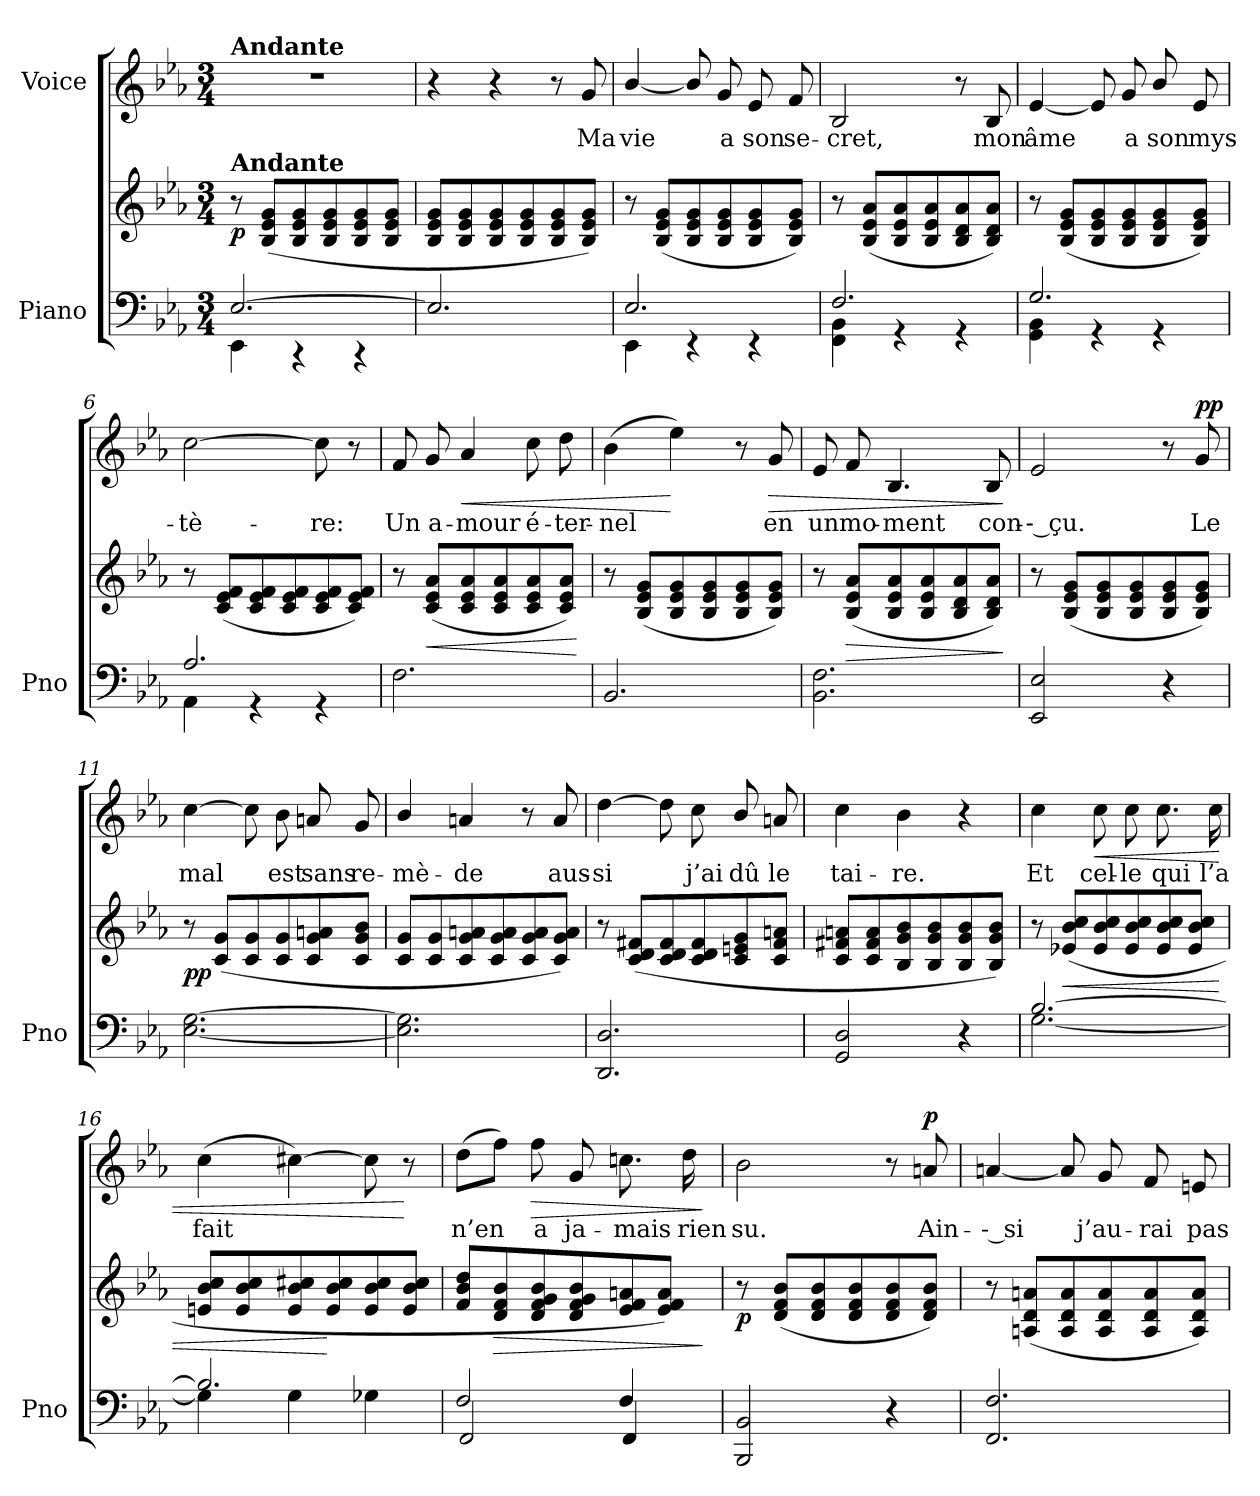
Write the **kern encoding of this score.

**kern	**kern	**dynam	**kern	**text	**dynam
*part2	*part2	*part2	*part1	*part1	*part1
*staff3	*staff2	*staff2/3	*staff1	*staff1	*staff1
*I"Piano	*	*	*I"Voice	*	*
*I'Pno	*	*	*	*	*
*clefF4	*clefG2	*	*clefG2	*	*
*k[b-e-a-]	*k[b-e-a-]	*	*k[b-e-a-]	*	*
*M3/4	*M3/4	*	*M3/4	*	*
*MM52	*MM52	*	*MM52	*	*
=1	=1	=1	=1	=1	=1
*^	*	*	*	*	*
!	!	!	!	!LO:TX:a:B:t=Andante	!	!
!	!	!LO:TX:a:B:t=Andante	!	!	!	!
!	!	!	!LO:DY:b	!	!	!
[2.E-/	4EE-\	8r	p	2.r	.	.
.	.	(<8B-/ 8e-/ 8g/L	.	.	.	.
.	4r	8B-/ 8e-/ 8g/	.	.	.	.
.	.	8B-/ 8e-/ 8g/	.	.	.	.
.	4r	8B-/ 8e-/ 8g/	.	.	.	.
.	.	8B-/ 8e-/ 8g/J	.	.	.	.
*v	*v	*	*	*	*	*
=2	=2	=2	=2	=2	=2
2.E-/]	8B-/ 8e-/ 8g/L	.	4r	.	.
.	8B-/ 8e-/ 8g/	.	.	.	.
.	8B-/ 8e-/ 8g/	.	4r	.	.
.	8B-/ 8e-/ 8g/	.	.	.	.
.	8B-/ 8e-/ 8g/	.	8r	.	.
!	!	!	!	!	!LO:DY:a
!	!	!	!	!	!LO:DY:n=1:a
.	8B-/ 8e-/ 8g/J)	.	8g/	Ma	p other-dynamics
=3	=3	=3	=3	=3	=3
*^	*	*	*	*	*
2.E-/	4EE-\	8r	.	[4b-/	vie	.
.	.	(8B-/ 8e-/ 8g/L	.	.	.	.
.	4r	8B-/ 8e-/ 8g/	.	8b-/]	.	.
.	.	8B-/ 8e-/ 8g/	.	8g/	a	.
.	4r	8B-/ 8e-/ 8g/	.	8e-/	son	.
.	.	8B-/ 8e-/ 8g/J)	.	8f/	se-	.
=4	=4	=4	=4	=4	=4	=4
2.F/	4FF\ 4BB-\	8r	.	2B-/	-cret,	.
.	.	(8B-/ 8e-/ 8a-/L	.	.	.	.
.	4r	8B-/ 8e-/ 8a-/	.	.	.	.
.	.	8B-/ 8e-/ 8a-/	.	.	.	.
.	4r	8B-/ 8d/ 8a-/	.	8r	.	.
.	.	8B-/ 8d/ 8a-/J)	.	8B-/	mon	.
=5	=5	=5	=5	=5	=5	=5
2.G/	4GG\ 4BB-\	8r	.	[4e-/	âme	.
.	.	(8B-/ 8e-/ 8g/L	.	.	.	.
.	4r	8B-/ 8e-/ 8g/	.	8e-/]	.	.
.	.	8B-/ 8e-/ 8g/	.	8g/	a	.
.	4r	8B-/ 8e-/ 8g/	.	8b-/	son	.
.	.	8B-/ 8e-/ 8g/J)	.	8e-/	mys-	.
=6	=6	=6	=6	=6	=6	=6
2.A-/	4AA-\	8r	.	[2cc\	-tè-	.
.	.	(8c/ 8e-/ 8f/L	.	.	.	.
.	4r	8c/ 8e-/ 8f/	.	.	.	.
.	.	8c/ 8e-/ 8f/	.	.	.	.
.	4r	8c/ 8e-/ 8f/	.	8cc\]	-re:	.
.	.	8c/ 8e-/ 8f/J)	.	8r	.	.
*v	*v	*	*	*	*	*
=7	=7	=7	=7	=7	=7
2.F\	8r	.	8f/	Un	.
!	!	!LO:HP:b	!	!	!
.	(8c/ 8e-/ 8a-/L	<	8g/	a-	.
!	!	!	!	!	!LO:HP:b
.	8c/ 8e-/ 8a-/	.	4a-/	-mour	<
.	8c/ 8e-/ 8a-/	.	.	.	.
.	8c/ 8e-/ 8a-/	.	8cc\	é-	.
.	8c/ 8e-/ 8a-/J)	.	8dd\	-ter-	.
.	.	[	.	.	.
=8	=8	=8	=8	=8	=8
2.BB-/	8r	.	(4b-\	-nel	.
.	(8B-/ 8e-/ 8g/L	.	.	.	.
.	8B-/ 8e-/ 8g/	.	4ee-\)	.	[
.	8B-/ 8e-/ 8g/	.	.	.	.
.	8B-/ 8e-/ 8g/	.	8r	.	.
!	!	!	!	!	!LO:HP:b
.	8B-/ 8e-/ 8g/J)	.	8g/	en	>
=9	=9	=9	=9	=9	=9
2.BB-\ 2.F\	8r	.	8e-/	un	.
!	!	!LO:HP:b	!	!	!
.	(8B-/ 8e-/ 8a-/L	>	8f/	mo-	.
.	8B-/ 8e-/ 8a-/	.	4.B-/	-ment	.
.	8B-/ 8e-/ 8a-/	.	.	.	.
.	8B-/ 8d/ 8a-/	.	.	.	.
.	8B-/ 8d/ 8a-/J)	.	8B-/	con-	.
.	.	]	.	.	]
=10	=10	=10	=10	=10	=10
2EE-/ 2E-/	8r	.	2e-/	-- çu.	.
.	(8B-/ 8e-/ 8g/L	.	.	.	.
.	8B-/ 8e-/ 8g/	.	.	.	.
.	8B-/ 8e-/ 8g/	.	.	.	.
4r	8B-/ 8e-/ 8g/	.	8r	.	.
!	!	!	!	!	!LO:DY:a
.	8B-/ 8e-/ 8g/J)	.	8g/	Le	pp
=11	=11	=11	=11	=11	=11
!	!	!LO:DY:b	!	!	!
[2.E-\ [2.G\	8r	pp	[4cc\	mal	.
.	(<8c/ 8g/L	.	.	.	.
.	8c/ 8g/	.	8cc\]	.	.
.	8c/ 8g/	.	8b-\	est	.
.	8c/ 8g/ 8an/	.	8an/	sans	.
.	8c/ 8g/ 8b-/J	.	8g/	re-	.
=12	=12	=12	=12	=12	=12
2.E-\] 2.G\]	8c/ 8g/L	.	4b-/	-mè-	.
.	8c/ 8g/	.	.	.	.
.	8c/ 8g/ 8an/	.	4an/	-de	.
.	8c/ 8g/ 8a/	.	.	.	.
.	8c/ 8g/ 8a/	.	8r	.	.
.	8c/ 8g/ 8a/J)	.	8a/	aus-	.
=13	=13	=13	=13	=13	=13
2.DD/ 2.D/	8r	.	[4dd\	-si	.
.	(<8c/ 8d/ 8f#X/L	.	.	.	.
.	8c/ 8d/ 8f#/	.	8dd\]	.	.
.	8c/ 8d/ 8f#/	.	8cc\	j’ai	.
.	8c/ 8en/ 8g/	.	8b-/	dû	.
.	8c/ 8f#/ 8an/J	.	8an/	le	.
=14	=14	=14	=14	=14	=14
2GG/ 2D/	8c/ 8f#X/ 8an/L	.	4cc\	tai-	.
.	8c/ 8f#/ 8a/	.	.	.	.
.	8B-/ 8g/ 8b-/	.	4b-\	-re.	.
.	8B-/ 8g/ 8b-/	.	.	.	.
4r	8B-/ 8g/ 8b-/	.	4r	.	.
.	8B-/ 8g/ 8b-/J)	.	.	.	.
=15	=15	=15	=15	=15	=15
*^	*	*	*	*	*
[2.B-/	[2.G\	8r	.	4cc\	Et	.
!	!	!	!LO:HP:b	!	!	!
.	.	(<8e-X/ 8b-/ 8cc/L	<	.	.	.
!	!	!	!	!	!	!LO:HP:b
.	.	8e-/ 8b-/ 8cc/	.	8cc\	cel-	<
.	.	8e-/ 8b-/ 8cc/	.	8cc\	-le	.
.	.	8e-/ 8b-/ 8cc/	.	8.cc\	qui	.
.	.	8e-/ 8b-/ 8cc/J	.	.	.	.
.	.	.	.	16cc\	l’a	.
=16	=16	=16	=16	=16	=16	=16
2.B-/]	4G\]	8en/ 8b-/ 8cc/L	.	(4cc\	fait	.
.	.	8e/ 8b-/ 8cc/	.	.	.	.
.	4G\	8e/ 8b-/ 8cc#X/	.	[4cc#X\)	.	.
.	.	8e/ 8b-/ 8cc#/	[	.	.	.
.	4G-X\	8e/ 8b-/ 8cc#/	.	8cc#\]	.	.
.	.	8e/ 8b-/ 8cc#/J	.	8r	.	[
=17	=17	=17	=17	=17	=17	=17
2F/	2FF/	8f/ 8b-/ 8dd/L	.	(8dd\L	n’en	.
!	!	!	!LO:HP:b	!	!	!
.	.	8d/ 8f/ 8b-/	>	8ff\J)	.	.
!	!	!	!	!	!	!LO:HP:b
.	.	8d/ 8f/ 8g/ 8b-/	.	8ff\	a	>
.	.	8d/ 8f/ 8g/ 8b-/	.	8g/	ja-	.
4F/	4FF/	8e-/ 8f/ 8an/	.	8.ccn\	-mais	.
.	.	8e-/ 8f/ 8a/J)	.	.	.	.
.	.	.	.	16dd\	rien	.
*v	*v	*	*	*	*	*
.	.	]	.	.	]
=18	=18	=18	=18	=18	=18
!	!	!LO:DY:b	!	!	!
2BBB-/ 2BB-/	8r	p	2b-\	su.	.
.	(8d/ 8f/ 8b-/L	.	.	.	.
.	8d/ 8f/ 8b-/	.	.	.	.
.	8d/ 8f/ 8b-/	.	.	.	.
4r	8d/ 8f/ 8b-/	.	8r	.	.
!	!	!	!	!	!LO:DY:a
.	8d/ 8f/ 8b-/J)	.	8an/	Ain-	p
=19	=19	=19	=19	=19	=19
2.FF/ 2.F/	8r	.	[4an/	-- si	.
.	(8An/ 8d/ 8an/L	.	.	.	.
.	8A/ 8d/ 8a/	.	8a/]	.	.
.	8A/ 8d/ 8a/	.	8g/	j’au-	.
.	8A/ 8d/ 8a/	.	8f/	-rai	.
.	8A/ 8d/ 8a/J)	.	8en/	pas-	.
=	=	=	=	=	=
*-	*-	*-	*-	*-	*-
